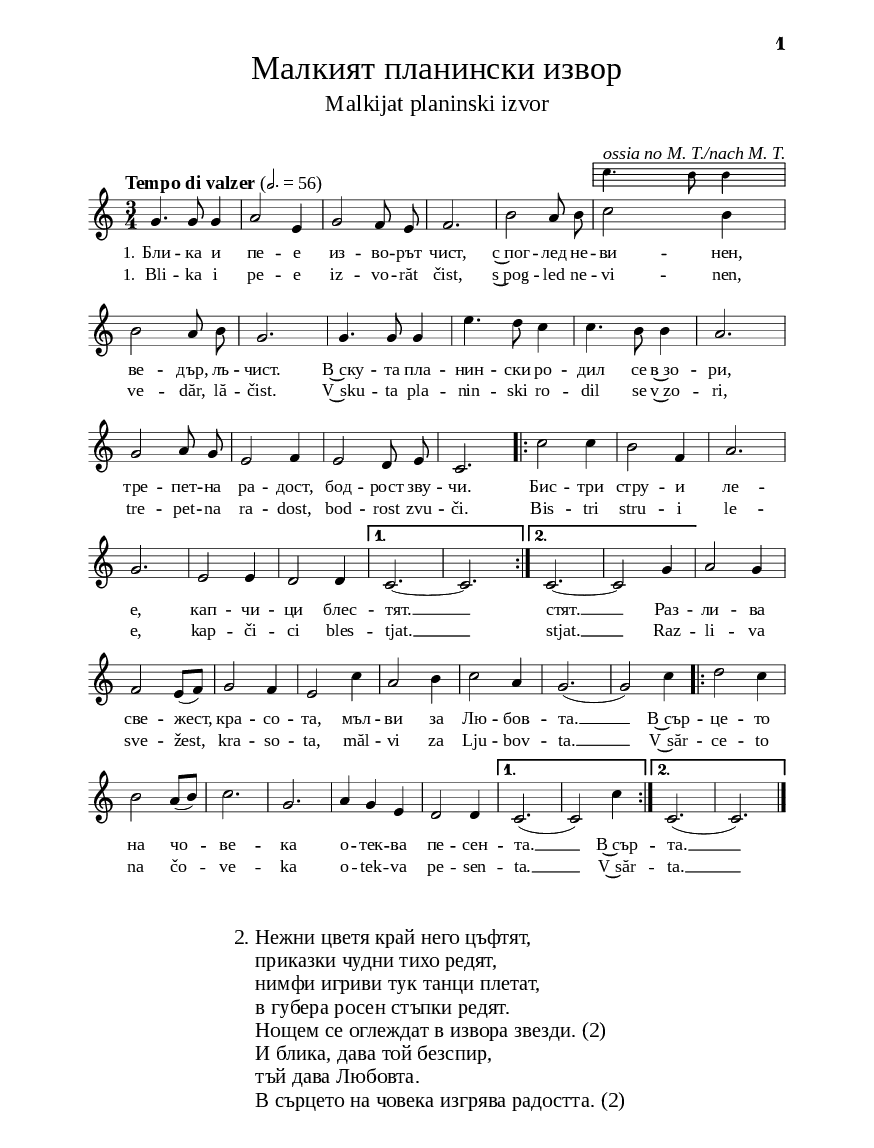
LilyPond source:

\version "2.24.4"

% include paper part and global functions
\include "include/globals.ily"

\bookpart {
  \label #'ref165
  \tocItem \markup "Малкият планински извор – Malkijat planinski izvor"
  \include "include/bookpart-paper.ily"
  \score {
    \include "include/score-layout.ily"

    \new Staff = main \relative  c'{
      \clef treble
      \key c \major
      \time 3/4
      \tempoFunc "Tempo di valzer" 2. "56"
      \autoBeamOff
      g'4. g8 g4 | % 2
      a2 e4 | % 3
      g2 f8 e8 | % 4
      f2. | % 5
      b2 a8  b8 | % 6
      <<
        { c2  b4 }
        \new Staff \with {
          \override VerticalAxisGroup.default-staff-staff-spacing =
          #'((basic-distance . 5.5)
             (padding . -10))
          \remove "Time_signature_engraver"
          alignAboveContext = #"main"
          fontSize = #-1.5
          \override StaffSymbol.staff-space = #(magstep -2)
          \override StaffSymbol.thickness = #(magstep -2)
          firstClef = ##f
        }
        {\autoBeamOff c4. ^\markup { \large \italic "ossia по М. Т./nach M. T." } b8 b4}
      >>
      \break | % 7
      b2 a8  b8 | % 8
      g2. | % 9
      g4. g8 g4 |
      e'4.  d8  c4 | % 11
      c4.  b8  b4 | % 12
      a2. \break | % 13
      g2 a8 g8 | % 14
      e2 f4 | % 15
      e2 d8 e8 | % 16
      c2. \repeat volta 2 {
        | % 17
        c'2  c4 | % 18
        b2 f4  | % 19
        a2. \break |
        g2. | % 21
        e2 e4 | % 22
        d2 d4
      }
      \alternative {
        {
          | % 23
          c2. ~ | % 24
          c2.
        }
        {
          | % 25
          c2. ~ | % 26
          c2 g'4
        }
      }
      a2 g4 \break | % 28
      f2 e8 ([ f8] ) | % 29
      g2 f4 |
      e2  c'4 | % 31
      a2  b4 | % 32
      c2 a4 | % 33
      g2. ( | % 34
      g2 )  c4
      \repeat volta 2 {
        | % 35
        d2  c4 \break | % 36
        b2 a8 [(  b8 )] | % 37
        c2. | % 38
        g2. | % 39
        a4 g4 e4 |
        d2 d4
      }

      \alternative {
        {
          | % 41
          c2. ( | % 42
          c2 )  c'4
        }
        {
          | % 43
          c,2. ( | % 44
          c2. )
        }
      }
      \bar "|."
    }

    \addlyrics {
      \set stanza = "1." Бли -- ка и пе -- е из -- во --
      рът чист, с~пог -- лед не -- ви --
      нен, ве -- дър, лъ -- чист. В~ску --
      та пла -- нин -- ски ро -- дил се
      в~зо -- ри, тре -- пет -- на ра --
      дост, бод -- рост зву -- чи. Бис --
      три стру -- и ле -- е, кап -- чи --
      ци блес -- тят. __   стят. __   Раз --
      ли -- ва све -- жест,  кра -- со
      -- та, мъл -- ви за Лю -- бов -- та. __
      В~сър -- це -- то на чо -- ве
      -- ка о -- тек -- ва пе -- сен -- та. __
      В~сър -- та. __

    }

    \addlyrics {
      \set stanza = "1." Bli -- ka i pe -- e iz -- vo --
      răt čist, s~pog -- led ne -- vi --
      nen, ve -- dăr, lă -- čist. V~sku --
      ta pla -- nin -- ski ro -- dil se
      v~zo -- ri, tre -- pet -- na ra --
      dost, bod -- rost zvu -- či. Bis --
      tri stru -- i le -- e, kap -- či --
      ci bles -- tjat. __   stjat. __   Raz --
      li -- va sve -- žest,  kra -- so
      -- ta, măl -- vi za Lju -- bov -- ta. __
      V~săr -- ce -- to na čo -- ve
      -- ka o -- tek -- va pe -- sen -- ta. __
      V~săr -- ta. __

    }
    \header {
      title = \titleFunc "Малкият планински извор" "Malkijat planinski izvor"
    }

    \midi{}

  } % score
  %\markup \dc-two "D.C." "con repitione"

  \markup \vspace #2

  \markup \abs-fontsize #10 {
    \hspace #20
    \override #`(baseline-skip . ,bgCoupletBaselineSkip) % affects space between column lines
    \column {
      \line {   2. Нежни цветя край него цъфтят, }
      \line {   "   "  приказки чудни тихо редят,  }
      \line {   "   " нимфи игриви тук танци плетат, }
      \line {   "   "  в губера росен стъпки редят. }
      \line {   "   "  Нощем се оглеждат в извора звезди. (2)}
      \line {   "   "  И блика, дава  той безспир, }
      \line {   "   " тъй дава Любовта. }
      \line {   "   "   В сърцето на човека изгрява радостта. (2)}
    }
  } % markup
  \pageBreak
  \markup \abs-fontsize #10 {
    \hspace #20
    \override #`(baseline-skip . ,bgCoupletBaselineSkip) % affects space between column lines
    \column {
      \line {   2. Nežni cvetja kraj nego căftjat, }
      \line {   "   "  prikazki čudni tiho redjat,  }
      \line {   "   " nimfi igrivi tuk tanci pletat, }
      \line {   "   "  v gubera rosen stăpki redjat. }
      \line {   "   "  Noštem se ogleždat v izvora  zvezdi. (2)}
      \line {   "   "  I blika, dava  toj bezspir, tăj dava Ljubovta. }
      \line {   "   "   V sărceto na čoveka izgrjava radostta. (2)}
    } %column
  } % markup

  \markup \vspace #3
  % include foreign translation(s) of the song
  \version "2.24.4"

\markup \fill-line { \fontsize #deTitleFontSize "Die kleine Bergquelle" }

\markup \null
\markup \null
\markup \abs-fontsize #10 {
    \fill-line {
  \override #`(baseline-skip . ,deCoupletBaselineSkip)

  \column {

 \line { 1.  Die reine Quelle sprudelt und singt}

\line {   "   "mit einem unschuldigen, munteren, hellen Blick.}

\line {   "   "Im Schoss des Gebirges in der Morgenröte geboren,}

\line {   "   "bebende Freude, Munterkeit erklingt. }

\line {   "   "Klare Rinnsale singen, ihre Tropfen funkeln. }

\line {   "   "Klare Rinnsale singen, ihre Tropfen funkeln.  }

\line {   "   "Sie verbreitet Frische und Schönheit}

 \line {   "   "Sie flüstert von der Liebe. }

\line {   "   "Im Herzen des Menschen hallt das Lied wider.}

\line { " "}

\line { 2. Zarte Blumen blühen um sie herum,}

\line {   "   "sie erzählen leise von wunderbaren Märchen.}

 \line {   "   "Spielerische Nymphen stricken hier Tänze,}

\line {   "   "auf einem taubedeckten Teppich schwingen Schritte. }

\line {   "   "Nachts spiegeln sich die Sterne in der Quelle.}

\line {   "   "Und sie sprudelt und gibt unaufhörlich.}

\line {   "   "So gibt die Liebe. }

\line {   "   "In den Herzen der Menschen geht die Freude auf. }

\line {   "   "In den Herzen der Menschen geht die Freude auf.}
  }
    }
}



} % bookpart
